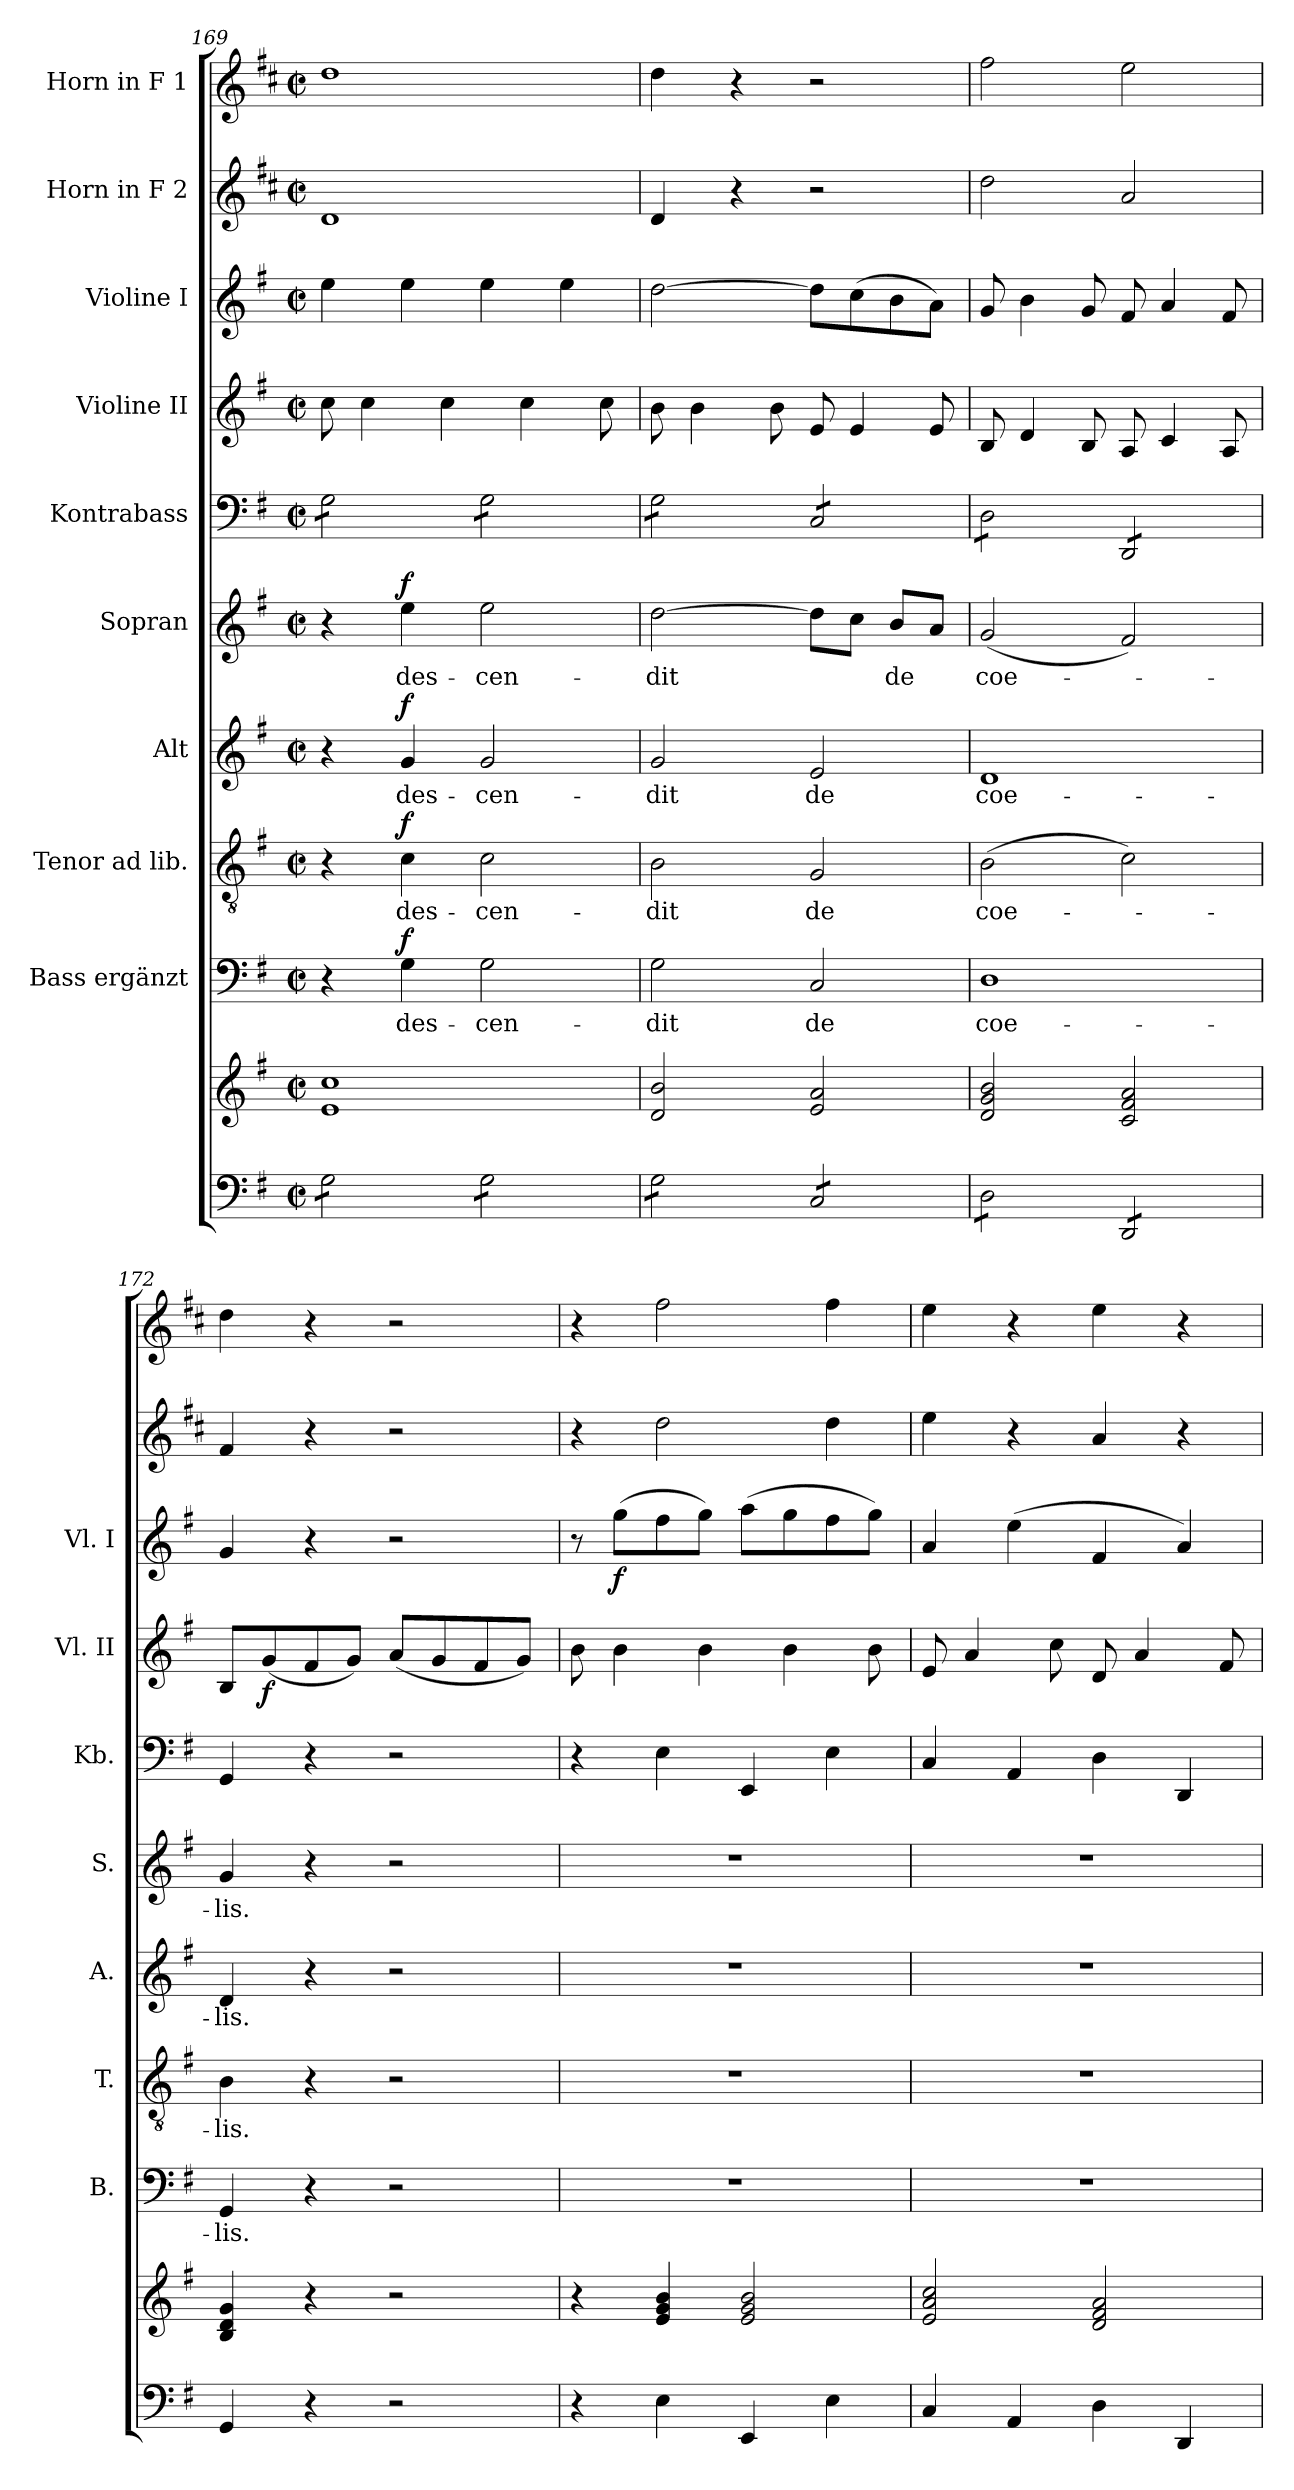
**kern	**kern	**kern	**text	**dynam	**kern	**text	**dynam	**kern	**text	**dynam	**kern	**text	**dynam	**kern	**kern	**dynam	**kern	**dynam	**kern	**kern
*part10	*part10	*part9	*part9	*part9	*part8	*part8	*part8	*part7	*part7	*part7	*part6	*part6	*part6	*part5	*part4	*part4	*part3	*part3	*part2	*part1
*staff11	*staff10	*staff9	*staff9	*staff9	*staff8	*staff8	*staff8	*staff7	*staff7	*staff7	*staff6	*staff6	*staff6	*staff5	*staff4	*staff4	*staff3	*staff3	*staff2	*staff1
*	*	*I"Bass ergänzt	*	*	*I"Tenor ad lib.	*	*	*I"Alt	*	*	*I"Sopran	*	*	*I"Kontrabass	*I"Violine II	*	*I"Violine I	*	*I"Horn in F 2	*I"Horn in F 1
*	*	*I'B.	*	*	*I'T.	*	*	*I'A.	*	*	*I'S.	*	*	*I'Kb.	*I'Vl. II	*	*I'Vl. I	*	*	*
*clefF4	*clefG2	*clefF4	*	*	*clefGv2	*	*	*clefG2	*	*	*clefG2	*	*	*clefF4	*clefG2	*	*clefG2	*	*clefG2	*clefG2
*	*	*	*	*	*	*	*	*	*	*	*	*	*	*ITrd7c12	*	*	*	*	*ITrd4c7	*ITrd4c7
*k[f#]	*k[f#]	*k[f#]	*	*	*k[f#]	*	*	*k[f#]	*	*	*k[f#]	*	*	*k[f#]	*k[f#]	*	*k[f#]	*	*k[f#]	*k[f#]
*G:	*G:	*G:	*	*	*G:	*	*	*G:	*	*	*G:	*	*	*G:	*G:	*	*G:	*	*G:	*G:
*M2/2	*M2/2	*M2/2	*	*	*M2/2	*	*	*M2/2	*	*	*M2/2	*	*	*M2/2	*M2/2	*	*M2/2	*	*M2/2	*M2/2
*met(c|)	*met(c|)	*met(c|)	*	*	*met(c|)	*	*	*met(c|)	*	*	*met(c|)	*	*	*met(c|)	*met(c|)	*	*met(c|)	*	*met(c|)	*met(c|)
=169	=169	=169	=169	=169	=169	=169	=169	=169	=169	=169	=169	=169	=169	=169	=169	=169	=169	=169	=169	=169
*tremolo	*	*	*	*	*	*	*	*	*	*	*	*	*	*	*	*	*	*	*	*
*	*	*	*	*	*	*	*	*	*	*	*	*	*	*tremolo	*	*	*	*	*	*
8G\L	1e 1cc	4r	.	.	4r	.	.	4r	.	.	4r	.	.	8GG\L	8cc\	.	4ee\	.	1G	1g
8G\	.	.	.	.	.	.	.	.	.	.	.	.	.	8GG\	4cc\	.	.	.	.	.
!	!	!	!LO:LY:b	!LO:DY:a	!	!LO:LY:b	!LO:DY:a	!	!LO:LY:b	!LO:DY:a	!	!LO:LY:b	!LO:DY:a	!	!	!	!	!	!	!
8G\	.	4G\	des-	f	4c\	des-	f	4g/	des-	f	4ee\	des-	f	8GG\	.	.	4ee\	.	.	.
8G\J	.	.	.	.	.	.	.	.	.	.	.	.	.	8GG\J	4cc\	.	.	.	.	.
!	!	!	!LO:LY:b	!	!	!LO:LY:b	!	!	!LO:LY:b	!	!	!LO:LY:b	!	!	!	!	!	!	!	!
8G\L	.	2G\	-cen-	.	2c\	-cen-	.	2g/	-cen-	.	2ee\	-cen-	.	8GG\L	.	.	4ee\	.	.	.
8G\	.	.	.	.	.	.	.	.	.	.	.	.	.	8GG\	4cc\	.	.	.	.	.
8G\	.	.	.	.	.	.	.	.	.	.	.	.	.	8GG\	.	.	4ee\	.	.	.
8G\J	.	.	.	.	.	.	.	.	.	.	.	.	.	8GG\J	8cc\	.	.	.	.	.
=170	=170	=170	=170	=170	=170	=170	=170	=170	=170	=170	=170	=170	=170	=170	=170	=170	=170	=170	=170	=170
!	!	!	!LO:LY:b	!	!	!LO:LY:b	!	!	!LO:LY:b	!	!	!LO:LY:b	!	!	!	!	!	!	!	!
8G\L	2d/ 2b/	2G\	-dit	.	2B\	-dit	.	2g/	-dit	.	[2dd\	-dit	.	8GG\L	8b\	.	[2dd\	.	4G/	4g\
8G\	.	.	.	.	.	.	.	.	.	.	.	.	.	8GG\	4b\	.	.	.	.	.
8G\	.	.	.	.	.	.	.	.	.	.	.	.	.	8GG\	.	.	.	.	4r	4r
8G\J	.	.	.	.	.	.	.	.	.	.	.	.	.	8GG\J	8b\	.	.	.	.	.
!	!	!	!LO:LY:b	!	!	!LO:LY:b	!	!	!LO:LY:b	!	!	!	!	!	!	!	!	!	!	!
8C/L	2e/ 2a/	2C/	de	.	2G/	de	.	2e/	de	.	8dd\L]	.	.	8CC/L	8e/	.	8dd\L]	.	2r	2r
8C/	.	.	.	.	.	.	.	.	.	.	8cc\J	.	.	8CC/	4e/	.	(>8cc\	.	.	.
!	!	!	!	!	!	!	!	!	!	!	!	!LO:LY:b	!	!	!	!	!	!	!	!
8C/	.	.	.	.	.	.	.	.	.	.	8b/L	de	.	8CC/	.	.	8b\	.	.	.
8C/J	.	.	.	.	.	.	.	.	.	.	8a/J	.	.	8CC/J	8e/	.	8a\J)	.	.	.
=171	=171	=171	=171	=171	=171	=171	=171	=171	=171	=171	=171	=171	=171	=171	=171	=171	=171	=171	=171	=171
!	!	!	!LO:LY:b	!	!	!LO:LY:b	!	!	!LO:LY:b	!	!	!LO:LY:b	!	!	!	!	!	!	!	!
8D\L	2d/ 2g/ 2b/	1D	coe-	.	(>2B\	coe-	.	1d	coe-	.	(<2g/	coe-	.	8DD\L	8B/	.	8g/	.	2g\	2b\
8D\	.	.	.	.	.	.	.	.	.	.	.	.	.	8DD\	4d/	.	4b\	.	.	.
8D\	.	.	.	.	.	.	.	.	.	.	.	.	.	8DD\	.	.	.	.	.	.
8D\J	.	.	.	.	.	.	.	.	.	.	.	.	.	8DD\J	8B/	.	8g/	.	.	.
8DD/L	2c/ 2f#/ 2a/	.	.	.	2c\)	.	.	.	.	.	2f#/)	.	.	8DDD/L	8A/	.	8f#/	.	2d/	2a\
8DD/	.	.	.	.	.	.	.	.	.	.	.	.	.	8DDD/	4c/	.	4a/	.	.	.
8DD/	.	.	.	.	.	.	.	.	.	.	.	.	.	8DDD/	.	.	.	.	.	.
8DD/J	.	.	.	.	.	.	.	.	.	.	.	.	.	8DDD/J	8A/	.	8f#/	.	.	.
*	*	*	*	*	*	*	*	*	*	*	*	*	*	*Xtremolo	*	*	*	*	*	*
*Xtremolo	*	*	*	*	*	*	*	*	*	*	*	*	*	*	*	*	*	*	*	*
!!LO:PB:g=z
=172	=172	=172	=172	=172	=172	=172	=172	=172	=172	=172	=172	=172	=172	=172	=172	=172	=172	=172	=172	=172
!	!	!	!LO:LY:b	!	!	!LO:LY:b	!	!	!LO:LY:b	!	!	!LO:LY:b	!	!	!	!	!	!	!	!
4GG/	4B/ 4d/ 4g/	4GG/	-lis.	.	4B\	-lis.	.	4d/	-lis.	.	4g/	-lis.	.	4GGG/	8B/L	.	4g/	.	4B/	4g\
!	!	!	!	!	!	!	!	!	!	!	!	!	!	!	!	!LO:DY:b	!	!	!	!
.	.	.	.	.	.	.	.	.	.	.	.	.	.	.	(<8g/	f	.	.	.	.
4r	4r	4r	.	.	4r	.	.	4r	.	.	4r	.	.	4r	8f#/	.	4r	.	4r	4r
.	.	.	.	.	.	.	.	.	.	.	.	.	.	.	8g/J)	.	.	.	.	.
2r	2r	2r	.	.	2r	.	.	2r	.	.	2r	.	.	2r	(<8a/L	.	2r	.	2r	2r
.	.	.	.	.	.	.	.	.	.	.	.	.	.	.	8g/	.	.	.	.	.
.	.	.	.	.	.	.	.	.	.	.	.	.	.	.	8f#/	.	.	.	.	.
.	.	.	.	.	.	.	.	.	.	.	.	.	.	.	8g/J)	.	.	.	.	.
=173	=173	=173	=173	=173	=173	=173	=173	=173	=173	=173	=173	=173	=173	=173	=173	=173	=173	=173	=173	=173
4r	4r	1r	.	.	1r	.	.	1r	.	.	1r	.	.	4r	8b\	.	8r	.	4r	4r
!	!	!	!	!	!	!	!	!	!	!	!	!	!	!	!	!	!	!LO:DY:b	!	!
.	.	.	.	.	.	.	.	.	.	.	.	.	.	.	4b\	.	(>8gg\L	f	.	.
4E\	4e/ 4g/ 4b/	.	.	.	.	.	.	.	.	.	.	.	.	4EE\	.	.	8ff#\	.	2g\	2b\
.	.	.	.	.	.	.	.	.	.	.	.	.	.	.	4b\	.	8gg\J)	.	.	.
4EE/	2e/ 2g/ 2b/	.	.	.	.	.	.	.	.	.	.	.	.	4EEE/	.	.	(>8aa\L	.	.	.
.	.	.	.	.	.	.	.	.	.	.	.	.	.	.	4b\	.	8gg\	.	.	.
4E\	.	.	.	.	.	.	.	.	.	.	.	.	.	4EE\	.	.	8ff#\	.	4g\	4b\
.	.	.	.	.	.	.	.	.	.	.	.	.	.	.	8b\	.	8gg\J)	.	.	.
=174	=174	=174	=174	=174	=174	=174	=174	=174	=174	=174	=174	=174	=174	=174	=174	=174	=174	=174	=174	=174
4C/	2e/ 2a/ 2cc/	1r	.	.	1r	.	.	1r	.	.	1r	.	.	4CC/	8e/	.	4a/	.	4a\	4a\
.	.	.	.	.	.	.	.	.	.	.	.	.	.	.	4a/	.	.	.	.	.
4AA/	.	.	.	.	.	.	.	.	.	.	.	.	.	4AAA/	.	.	(>4ee\	.	4r	4r
.	.	.	.	.	.	.	.	.	.	.	.	.	.	.	8cc\	.	.	.	.	.
4D\	2d/ 2f#/ 2a/	.	.	.	.	.	.	.	.	.	.	.	.	4DD\	8d/	.	4f#/	.	4d/	4a\
.	.	.	.	.	.	.	.	.	.	.	.	.	.	.	4a/	.	.	.	.	.
4DD/	.	.	.	.	.	.	.	.	.	.	.	.	.	4DDD/	.	.	4a/)	.	4r	4r
.	.	.	.	.	.	.	.	.	.	.	.	.	.	.	8f#/	.	.	.	.	.
=	=	=	=	=	=	=	=	=	=	=	=	=	=	=	=	=	=	=	=	=
*-	*-	*-	*-	*-	*-	*-	*-	*-	*-	*-	*-	*-	*-	*-	*-	*-	*-	*-	*-	*-
